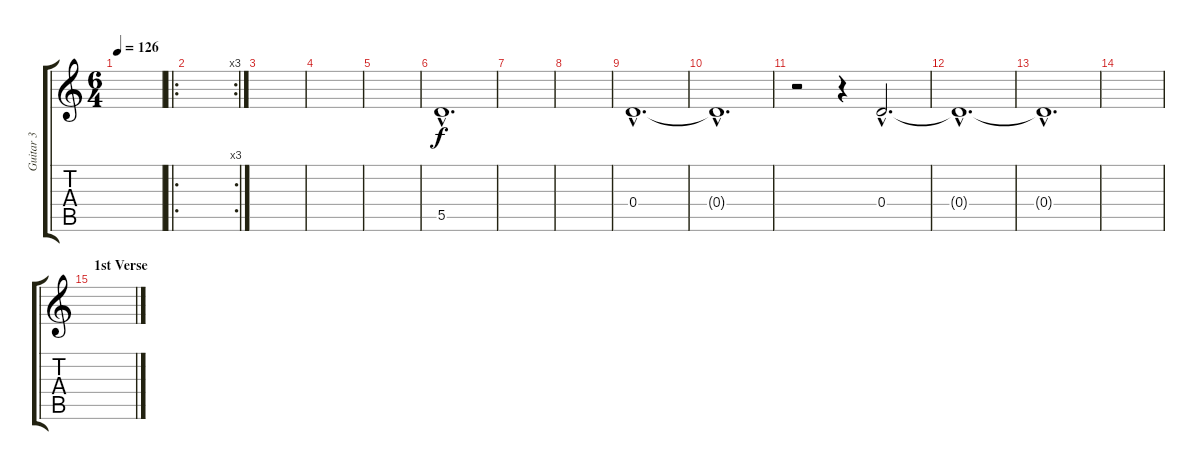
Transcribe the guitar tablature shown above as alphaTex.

\track ("Guitar 3" "Guitar 3") {instrument distortionguitar}
\staff {score tabs}
\tuning (E4 B3 G3 D3 A2 E2) {hide}
\ts (6 4)
\tempo 126
\clef g2
\ks c
|
\ro
\rc 3
|
|
|
|
5.5{hac}.1{d} |
|
|
0.4{hac}.1{d} |
0.4{hac t}.1{d} |
r.2 r.4 0.4{hac}.2{d} |
0.4{hac t}.1{d} |
0.4{hac t}.1{d} |
|
\section ("" "1st Verse")
